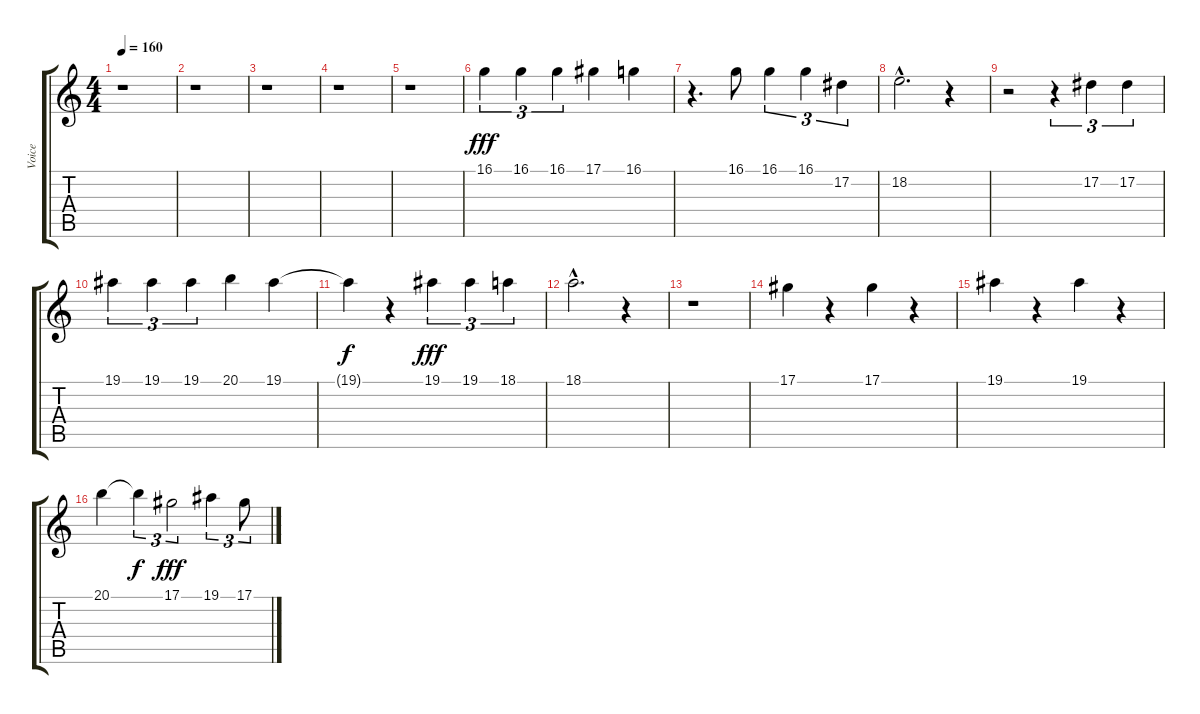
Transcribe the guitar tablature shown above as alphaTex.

\track ("Voice" "Voice") {instrument synthvoice}
\staff {score tabs}
\tuning (Eb4 Bb3 Gb3 Db3 Ab2 Eb2) {hide}
\ts (4 4)
\tempo 160
\clef g2
\ks c
r.1{dy f} |
r.1 |
r.1 |
r.1 |
r.1 |
16.1.4{tu (3 2) dy fff} 16.1.4{tu (3 2)} 16.1.4{tu (3 2)} 17.1.4 16.1.4 |
r.4{d} 16.1.8 16.1.4{tu (3 2)} 16.1.4{tu (3 2)} 17.2.4{tu (3 2)} |
18.2{hac}.2{d} r.4 |
r.2 r.4{tu (3 2)} 17.2.4{tu (3 2)} 17.2.4{tu (3 2)} |
19.1.4{tu (3 2)} 19.1.4{tu (3 2)} 19.1.4{tu (3 2)} 20.1.4 19.1.4 |
19.1{t}.4{dy f} r.4 19.1.4{tu (3 2) dy fff} 19.1.4{tu (3 2)} 18.1.4{tu (3 2)} |
18.1{hac}.2{d} r.4 |
r.1 |
17.1.4 r.4 17.1.4 r.4 |
19.1.4 r.4 19.1.4 r.4 |
20.1.4 20.1{t}.4{tu (3 2) dy f} 17.1.2{tu (3 2) dy fff} 19.1.4{tu (3 2)} 17.1.8{tu (3 2)}
